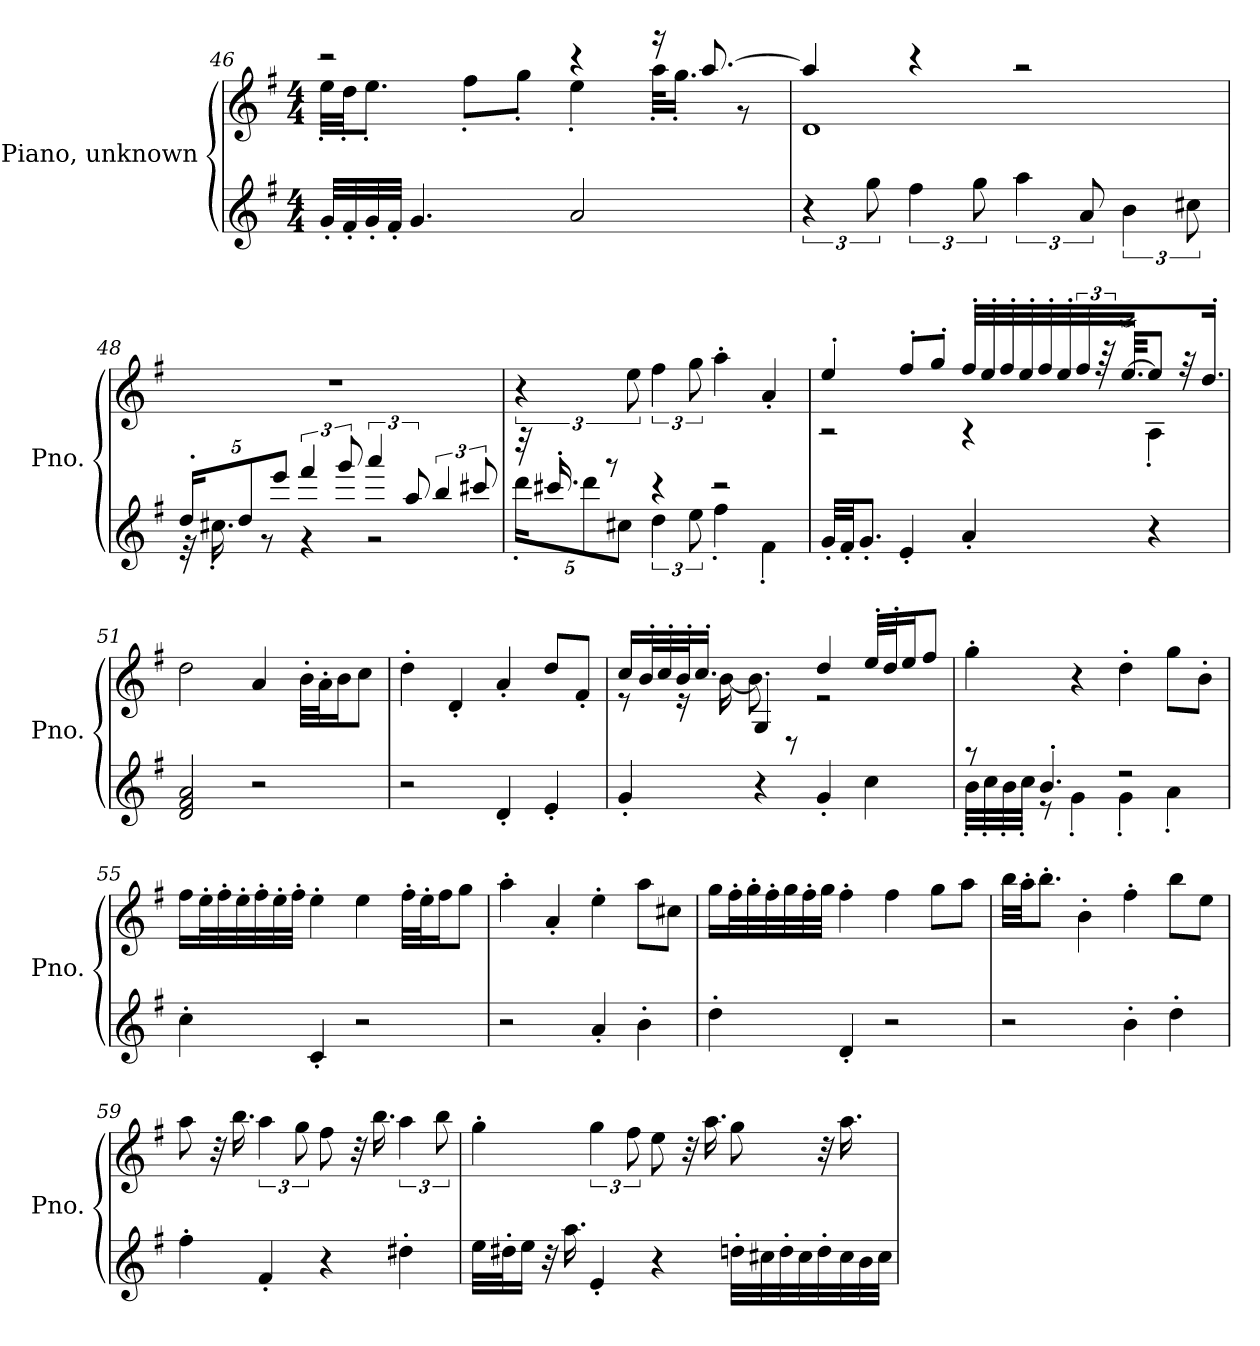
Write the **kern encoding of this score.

**kern	**kern
*part1	*part1
*staff2	*staff1
*I"Piano, unknown	*
*I'Pno.	*
*clefG2	*clefG2
*k[f#]	*k[f#]
*M4/4	*M4/4
=46	=46
*	*^
32g'/LLL	2r	32ee'\LLL
32f#'/	.	32dd'\JJ
32g'/	.	8.ee'\J
32f#'/JJJ	.	.
4.g/	.	.
.	.	8ff#'\L
.	.	8gg'\J
2a/	4r	4ee'\
.	16r	32aa'\KLL
.	.	16.gg'\JJ
.	[8.aa/	.
.	.	8r
!!LO:LB:g=z	!!
=47	=47	=47
6r	4aa/]	1d
12gg\	.	.
6ff#\	4r	.
12gg\	.	.
6aa\	2r	.
12a/	.	.
6b\	.	.
12cc#X\	.	.
*	*v	*v
=48	=48
*Xbrackettup	*
*^	*
20dd'/KL	32r	1r
.	16.cc#X'\	.
10dd/	.	.
.	8r	.
10eee/J	.	.
*brackettup	*	*
6fff#/	4r	.
12ggg/	.	.
6aaa/	2r	.
12aa/	.	.
6bb/	.	.
12ccc#X/	.	.
=49	=49	=49
*	*Xbrackettup	*
32r	20ddd'\KL	6r
16.ccc#X'/	.	.
.	10ddd\	.
8r	.	.
.	10cc#X\J	.
.	.	12ee\
*	*brackettup	*
4r	6dd\	6ff#\
.	12ee\	12gg\
2r	4ff#'\	4aa'\
.	4f#'\	4a'/
*v	*v	*
!!LO:LB:g=z
=50	=50
*	*^
32g'/LLL	4ee'/	2r
32f#'/JJ	.	.
8.g'/J	.	.
4e'/	8ff#'/L	.
.	8gg'/J	.
4a'/	32ff#'/LLL	4r
.	32ee'/	.
.	32ff#'/	.
.	32ee'/	.
.	32ff#'/	.
.	32ee'/	.
.	48ff#/JJJ	.
.	96r	.
.	[48.ee/KKL	.
4r	8ee/J]	4A'\
.	32r	.
.	16.dd'/	.
*	*v	*v
=51	=51
2d/ 2f#/ 2a/	2dd\
2r	4a/
.	32b'\LLL
.	32a'\J
.	16b\J
.	8cc\J
=52	=52
2r	4dd'\
.	4d'/
4d'/	4a'/
4e'/	8dd/L
.	8f#'/J
!!LO:LB:g=z
=53	=53
*	*^
4g'/	16cc/LL	8r
.	32b'/L	.
.	32cc'/	.
.	32b'/J	16r
.	16.cc'/JJ	.
.	.	[16b\
4r	4G'/	8b\]
.	.	8r
4g'/	4dd/	2r
4cc\	32ee'/LLL	.
.	32dd'/J	.
.	16ee/J	.
.	8ff#/J	.
*	*v	*v
=54	=54
*^	*
8r	32b'\LLL	4gg'\
.	32cc'\	.
.	32b'\	.
.	32cc'\JJJ	.
4.b'/	8r	.
.	4g'\	4r
2r	4g'\	4dd'\
.	4a'\	8gg\L
.	.	8b'\J
*v	*v	*
=55	=55
4cc'\	16ff#\LL
.	32ee'\L
.	32ff#'\
.	32ee'\
.	32ff#'\
.	32ee'\
.	32ff#'\JJJ
4c'/	4ee'\
2r	4ee\
.	32ff#'\LLL
.	32ee'\J
.	16ff#\J
.	8gg\J
=56	=56
2r	4aa'\
.	4a'/
4a'/	4ee'\
4b'\	8aa\L
.	8cc#X\J
!!LO:PB:g=z
=57	=57
4dd'\	16gg\LL
.	32ff#'\L
.	32gg'\
.	32ff#'\
.	32gg\
.	32ff#'\
.	32gg\JJJ
4d'/	4ff#'\
2r	4ff#\
.	8gg\L
.	8aa\J
=58	=58
2r	32bb\LLL
.	32aa'\JJ
.	8.bb'\J
.	4b'\
4b'\	4ff#'\
4dd'\	8bb\L
.	8ee\J
=59	=59
4ff#'\	8aa\
.	32r
.	16.bb\
4f#'/	6aa\
.	12gg\
4r	8ff#\
.	32r
.	16.bb\
4dd#X'\	6aa\
.	12bb\
!!LO:LB:g=z
=60	=60
32ee\LLL	4gg'\
32dd#X'\J	.
16ee\JJ	.
32r	.
16.aa\	.
4e'/	6gg\
.	12ff#\
4r	8ee\
.	32r
.	16.aa\
32ddn'\LLL	8gg\
32cc#X\	.
32dd'\	.
32cc#\	.
32dd'\	32r
32cc#\	16.aa\
32b\	.
32cc#\JJJ	.
=	=
*-	*-
